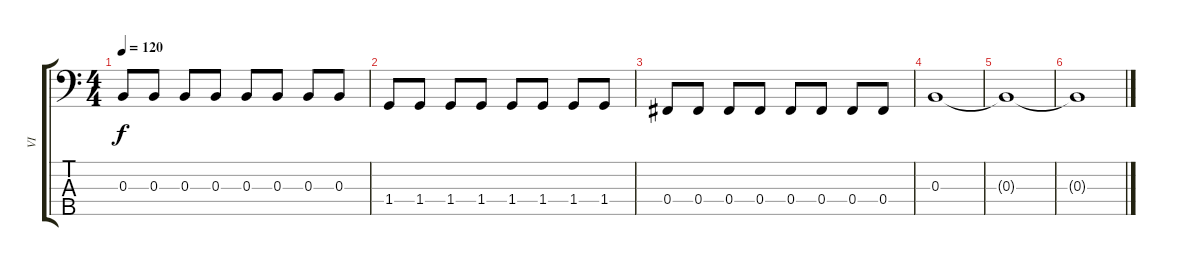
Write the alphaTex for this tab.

\track ("VI" "VI") {instrument electricbassfinger}
\staff {score tabs}
\tuning (A2 E2 B1 Gb1 Db1) {hide}
\ts (4 4)
\tempo 120
\clef f4
\ks c
0.3.8{dy f} 0.3.8 0.3.8 0.3.8 0.3.8 0.3.8 0.3.8 0.3.8 |
1.4.8 1.4.8 1.4.8 1.4.8 1.4.8 1.4.8 1.4.8 1.4.8 |
0.4.8 0.4.8 0.4.8 0.4.8 0.4.8 0.4.8 0.4.8 0.4.8 |
0.3.1 |
0.3{t}.1 |
0.3{t}.1
